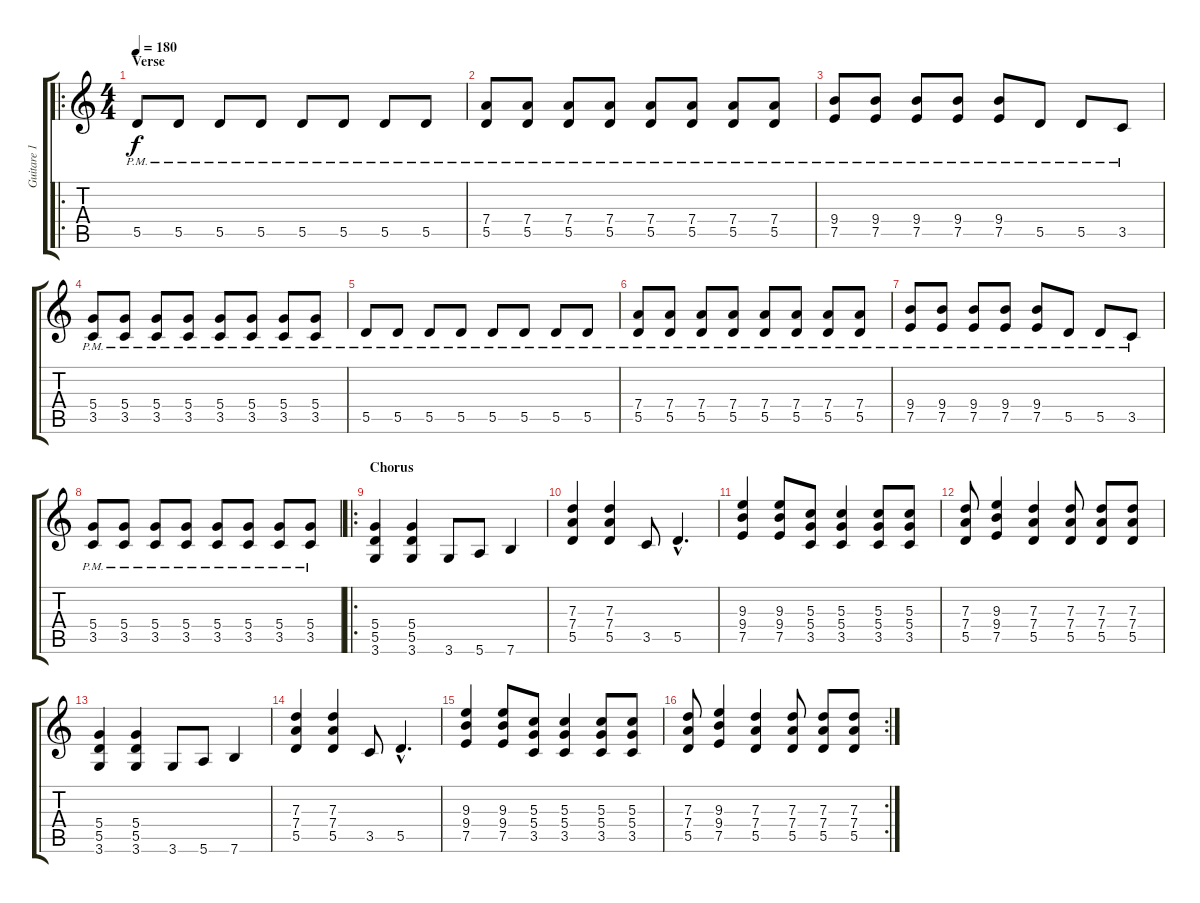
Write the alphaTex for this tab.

\track ("Guitare 1" "Guitare 1") {instrument overdrivenguitar}
\staff {score tabs}
\tuning (E4 B3 G3 D3 A2 E2) {hide}
\ro
\ts (4 4)
\section ("" "Verse")
\tempo 180
\clef g2
\ks c
5.5{pm}.8{dy f} 5.5{pm}.8 5.5{pm}.8 5.5{pm}.8 5.5{pm}.8 5.5{pm}.8 5.5{pm}.8 5.5{pm}.8 |
(7.4{pm} 5.5{pm}).8 (7.4{pm} 5.5{pm}).8 (7.4{pm} 5.5{pm}).8 (7.4{pm} 5.5{pm}).8 (7.4{pm} 5.5{pm}).8 (7.4{pm} 5.5{pm}).8 (7.4{pm} 5.5{pm}).8 (7.4{pm} 5.5{pm}).8 |
(9.4{pm} 7.5{pm}).8 (9.4{pm} 7.5{pm}).8 (9.4{pm} 7.5{pm}).8 (9.4{pm} 7.5{pm}).8 (9.4{pm} 7.5).8 5.5{pm}.8 5.5{pm}.8 3.5{pm}.8 |
(5.4{pm} 3.5{pm}).8 (5.4{pm} 3.5{pm}).8 (5.4{pm} 3.5{pm}).8 (5.4{pm} 3.5{pm}).8 (5.4{pm} 3.5{pm}).8 (5.4{pm} 3.5{pm}).8 (5.4{pm} 3.5{pm}).8 (5.4{pm} 3.5{pm}).8 |
5.5{pm}.8 5.5{pm}.8 5.5{pm}.8 5.5{pm}.8 5.5{pm}.8 5.5{pm}.8 5.5{pm}.8 5.5{pm}.8 |
(7.4{pm} 5.5{pm}).8 (7.4{pm} 5.5{pm}).8 (7.4{pm} 5.5{pm}).8 (7.4{pm} 5.5{pm}).8 (7.4{pm} 5.5{pm}).8 (7.4{pm} 5.5{pm}).8 (7.4{pm} 5.5{pm}).8 (7.4{pm} 5.5{pm}).8 |
(9.4{pm} 7.5{pm}).8 (9.4{pm} 7.5{pm}).8 (9.4{pm} 7.5{pm}).8 (9.4{pm} 7.5{pm}).8 (9.4{pm} 7.5).8 5.5{pm}.8 5.5{pm}.8 3.5{pm}.8 |
(5.4{pm} 3.5{pm}).8 (5.4{pm} 3.5{pm}).8 (5.4{pm} 3.5{pm}).8 (5.4{pm} 3.5{pm}).8 (5.4{pm} 3.5{pm}).8 (5.4{pm} 3.5{pm}).8 (5.4{pm} 3.5{pm}).8 (5.4{pm} 3.5{pm}).8 |
\ro
\section ("" "Chorus")
(5.4 5.5 3.6).4{instrument overdrivenguitar} (5.4 5.5 3.6).4 3.6.8 5.6.8 7.6.4 |
(7.3 7.4 5.5).4 (7.3 7.4 5.5).4 3.5.8 5.5{hac}.4{d} |
(9.3 9.4 7.5).4 (9.3 9.4 7.5).8 (5.3 5.4 3.5).8 (5.3 5.4 3.5).4 (5.3 5.4 3.5).8 (5.3 5.4 3.5).8 |
(7.3 7.4 5.5).8 (9.3 9.4 7.5).4 (7.3 7.4 5.5).4 (7.3 7.4 5.5).8 (7.3 7.4 5.5).8 (7.3 7.4 5.5).8 |
(5.4 5.5 3.6).4 (5.4 5.5 3.6).4 3.6.8 5.6.8 7.6.4 |
(7.3 7.4 5.5).4 (7.3 7.4 5.5).4 3.5.8 5.5{hac}.4{d} |
(9.3 9.4 7.5).4 (9.3 9.4 7.5).8 (5.3 5.4 3.5).8 (5.3 5.4 3.5).4 (5.3 5.4 3.5).8 (5.3 5.4 3.5).8 |
\rc 2
(7.3 7.4 5.5).8 (9.3 9.4 7.5).4 (7.3 7.4 5.5).4 (7.3 7.4 5.5).8 (7.3 7.4 5.5).8 (7.3 7.4 5.5).8
